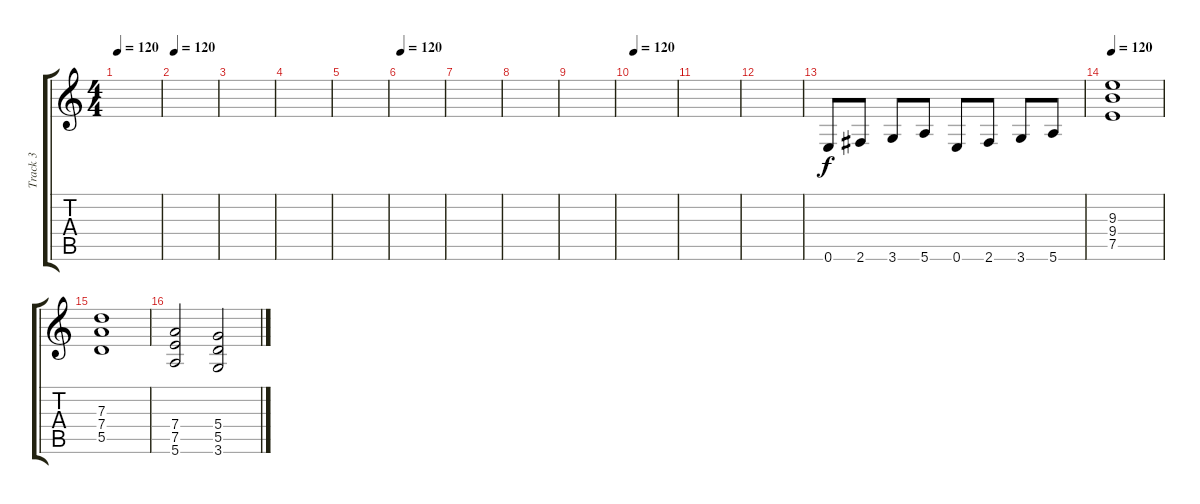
\track ("Track 3" "Track 3") {instrument distortionguitar}
\staff {score tabs}
\tuning (E4 B3 G3 D3 A2 E2) {hide}
\ts (4 4)
\tempo 120
\clef g2
\ks c
|
\tempo 120
|
|
|
|
\tempo 120
|
|
|
|
\tempo 120
|
|
|
0.6.8 2.6.8 3.6.8 5.6.8 0.6.8 2.6.8 3.6.8 5.6.8 |
\tempo 120
(9.3 9.4 7.5).1 |
(7.3 7.4 5.5).1 |
(7.4 7.5 5.6).2 (5.4 5.5 3.6).2
